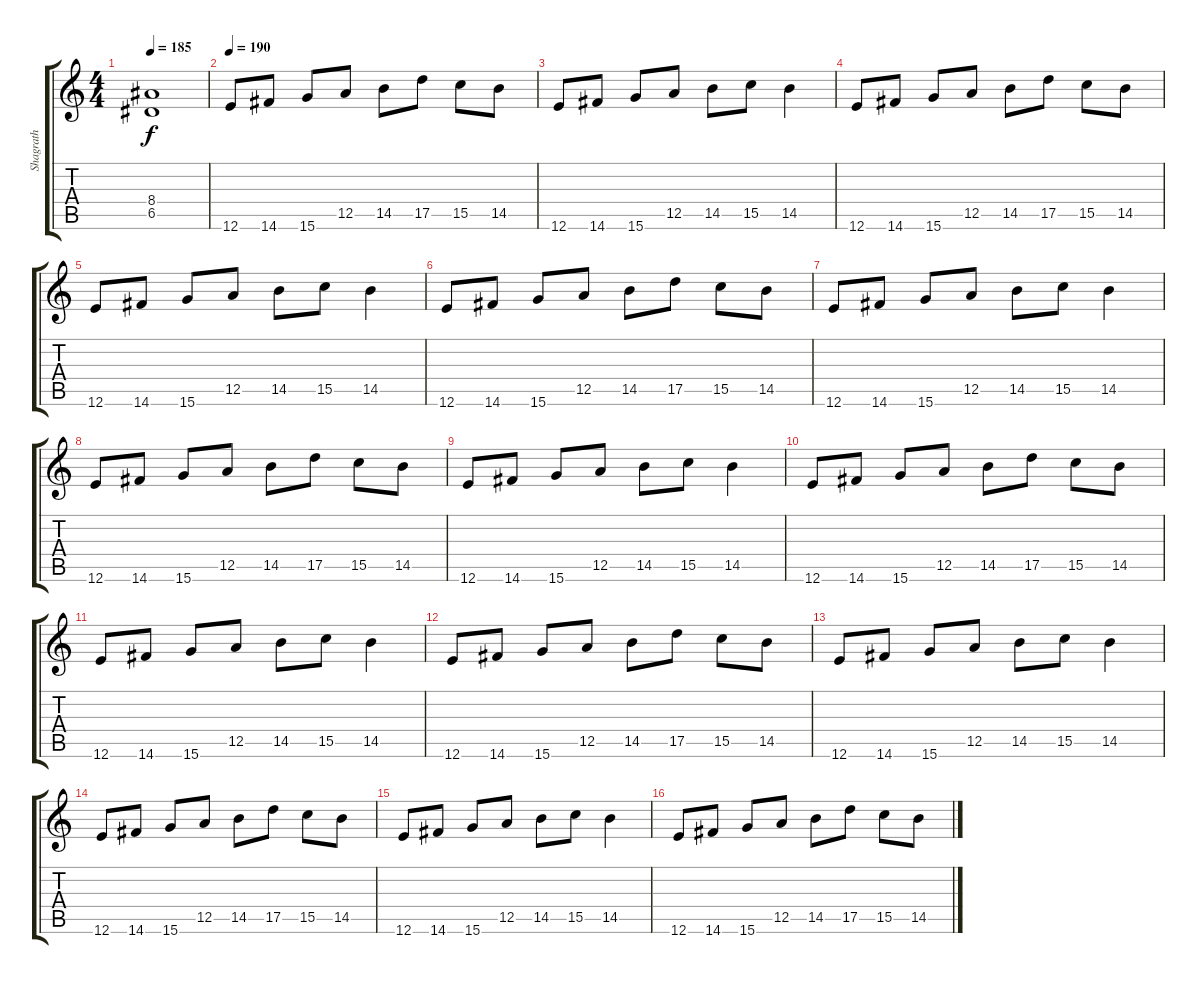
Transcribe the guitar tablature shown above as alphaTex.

\track ("Shagrath" "Shagrath") {instrument distortionguitar}
\staff {score tabs}
\tuning (E4 B3 G3 D3 A2 E2) {hide}
\ts (4 4)
\tempo 185
\clef g2
\ks c
(8.4{t} 6.5{t}).1{dy f} |
\tempo 190
12.6.8 14.6.8 15.6.8 12.5.8 14.5.8 17.5.8 15.5.8 14.5.8 |
12.6.8 14.6.8 15.6.8 12.5.8 14.5.8 15.5.8 14.5.4 |
12.6.8 14.6.8 15.6.8 12.5.8 14.5.8 17.5.8 15.5.8 14.5.8 |
12.6.8 14.6.8 15.6.8 12.5.8 14.5.8 15.5.8 14.5.4 |
12.6.8 14.6.8 15.6.8 12.5.8 14.5.8 17.5.8 15.5.8 14.5.8 |
12.6.8 14.6.8 15.6.8 12.5.8 14.5.8 15.5.8 14.5.4 |
12.6.8 14.6.8 15.6.8 12.5.8 14.5.8 17.5.8 15.5.8 14.5.8 |
12.6.8 14.6.8 15.6.8 12.5.8 14.5.8 15.5.8 14.5.4 |
12.6.8 14.6.8 15.6.8 12.5.8 14.5.8 17.5.8 15.5.8 14.5.8 |
12.6.8 14.6.8 15.6.8 12.5.8 14.5.8 15.5.8 14.5.4 |
12.6.8 14.6.8 15.6.8 12.5.8 14.5.8 17.5.8 15.5.8 14.5.8 |
12.6.8 14.6.8 15.6.8 12.5.8 14.5.8 15.5.8 14.5.4 |
12.6.8 14.6.8 15.6.8 12.5.8 14.5.8 17.5.8 15.5.8 14.5.8 |
12.6.8 14.6.8 15.6.8 12.5.8 14.5.8 15.5.8 14.5.4 |
12.6.8 14.6.8 15.6.8 12.5.8 14.5.8 17.5.8 15.5.8 14.5.8
